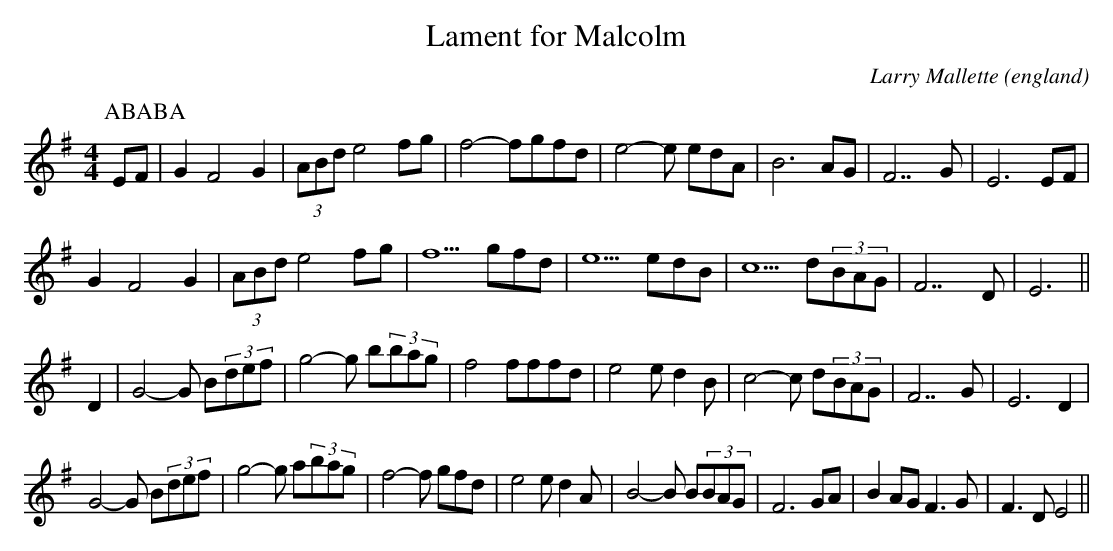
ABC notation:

X:1
T:Lament for Malcolm
O:england
C:Larry Mallette
M:4/4
L:1/8
K:G
P:ABABA
EF|G2F4G2|(3ABd e4 fg|f4-fgfd|e4-e edA|B6 AG|F7G|E6EF|
G2F4G2|(3ABd e4 fg|f5gfd|e5 edB|c5 d(3BAG|F7D|E6||
D2|G4-G B(3def|g4-g b(3bag|f4 fffd|e4 ed2B|c4-c d(3BAG|\
F7G|E6D2|
G4-G B(3def|g4-g a(3bag|f4-f gfd| e4 ed2A|B4-B B(3BAG|\
F6GA|B2AG F3G|F3DE4||
